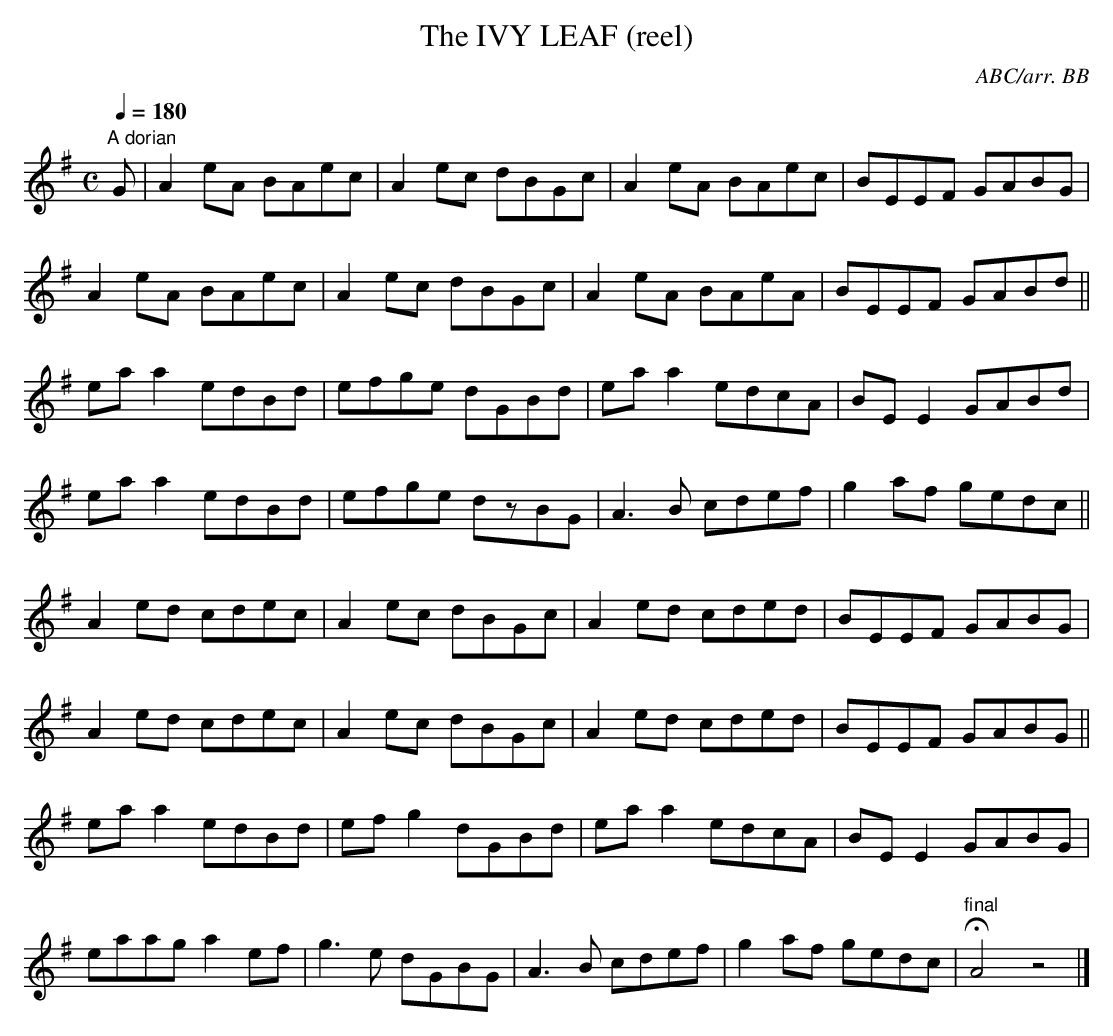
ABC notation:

X:1
T:IVY LEAF (reel), The
C:ABC/arr. BB
M:C
L:1/8
Q:1/4=180
K:G
"A dorian"
G|A2eA BAec|A2ec dBGc|A2eA BAec|BEEF GABG|
A2eA BAec|A2ec dBGc|A2eA BAeA|BEEF GABd||
eaa2 edBd|efge dGBd|eaa2 edcA|BEE2 GABd|
eaa2 edBd|efge dzBG|A3B cdef|g2af gedc||
A2ed cdec|A2ec dBGc|A2ed cded|BEEF GABG|
A2ed cdec|A2ec dBGc|A2ed cded|BEEF GABG||
eaa2 edBd|efg2 dGBd|eaa2 edcA|BEE2 GABG|
eaag a2ef|g3e dGBG|A3B cdef|g2af gedc|\
"final" HA4z4|]
